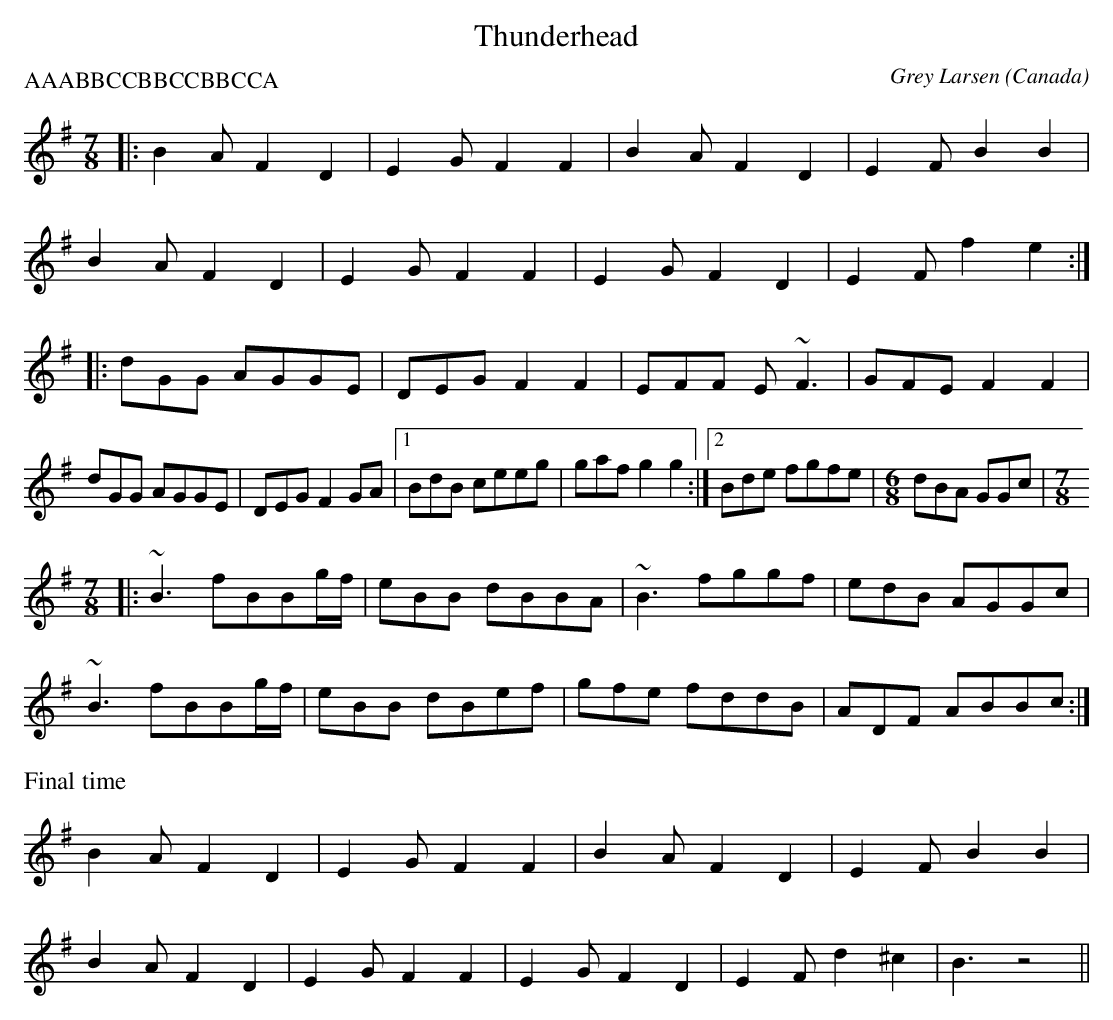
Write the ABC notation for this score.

X:1
T:Thunderhead
M:7/8
L:1/8
O:Canada
C:Grey Larsen
P:AAABBCCBBCCBBCCA
K:B Phrygian
|:B2A F2D2|E2G F2F2|B2A F2D2|E2F B2B2|
B2A F2D2|E2G F2F2|E2G F2D2|E2F f2e2:|
|:dGG AGGE|DEG F2F2|EFF E~F3|GFE F2F2|
dGG AGGE|DEG F2GA|1 BdB ceeg|gaf g2g2:|2 Bde fgfe|[M:6/8]dBA GGc|[M:7/8]
|:~B3 fBBg/f/|eBB dBBA|~B3 fggf|edB AGGc|
~B3 fBBg/f/|eBB dBef|gfe fddB|ADF ABBc:|
%%text Final time
B2A F2D2|E2G F2F2|B2A F2D2|E2F B2B2|
B2A F2D2|E2G F2F2|E2G F2D2|E2F d2^c2|B3 z4||
